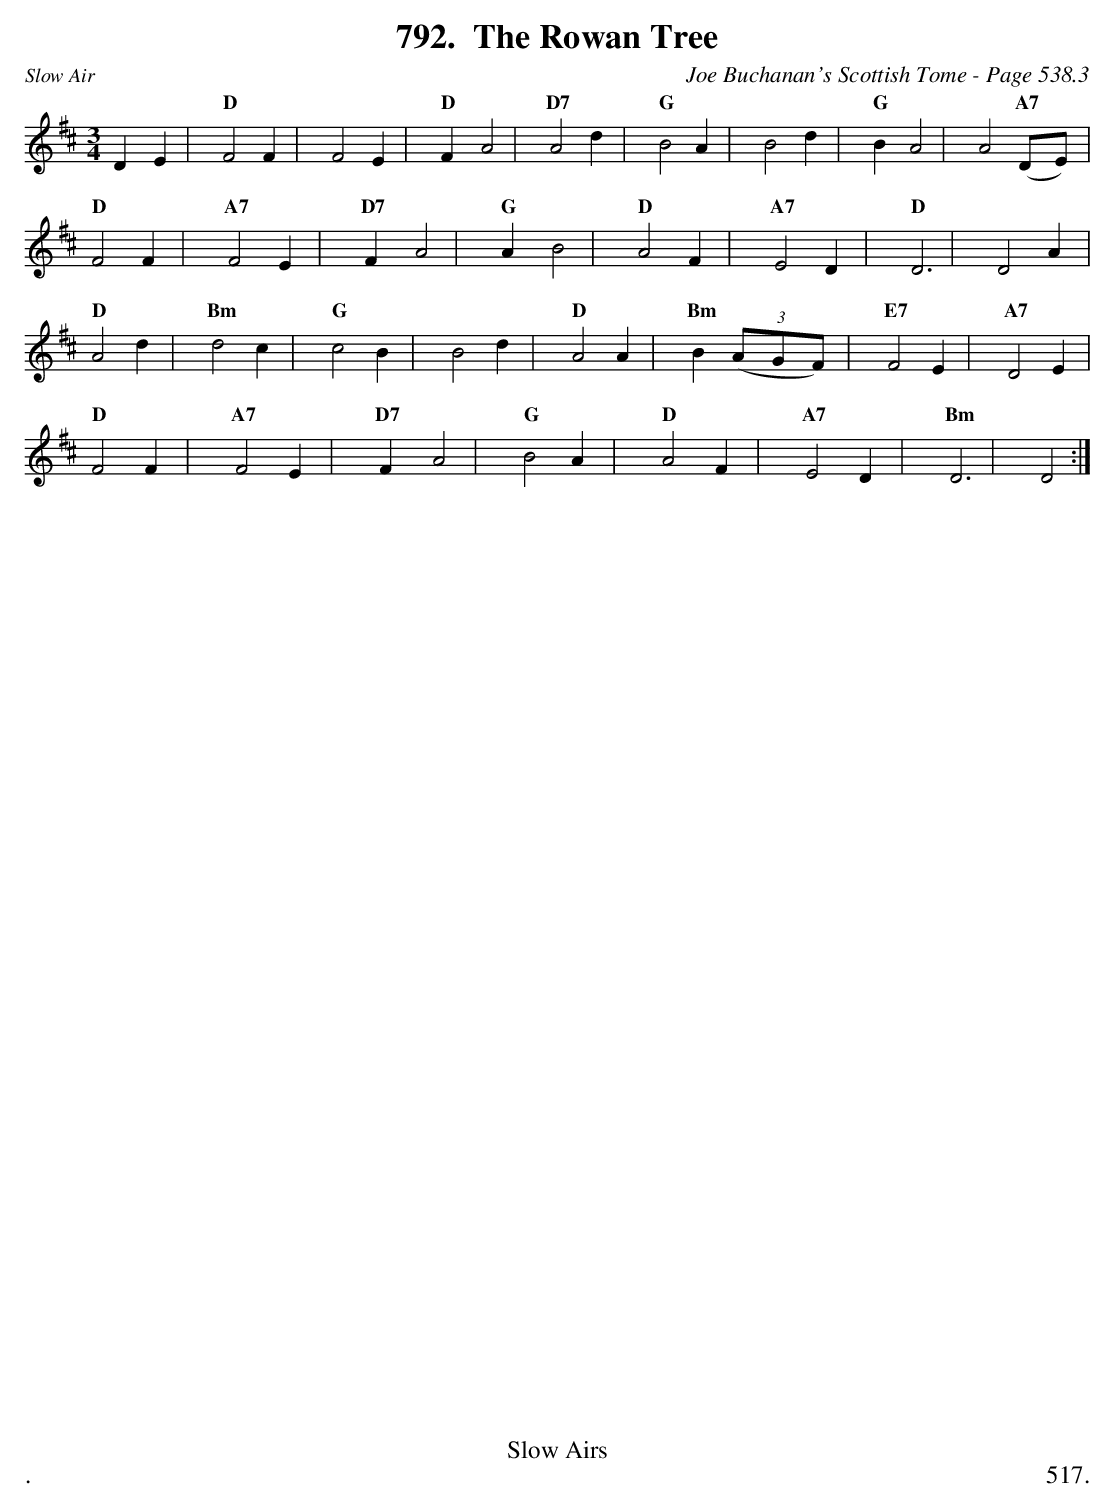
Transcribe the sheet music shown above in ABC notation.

X:1
T:Rowan Tree, The
C:Joe Buchanan's Scottish Tome - Page 538.3
L:1/4
M:3/4
K:D
D E | "D"F2 F | F2 E | "D"F A2 | "D7"A2 d | "G"B2 A | B2 d | "G"B A2 | A2 "A7"(D/E/) |
"D"F2 F | "A7"F2 E | "D7"F A2 | "G"AB2  | "D"A2 F | "A7"E2 D | "D"D3 | D2 A |
"D"A2 d | "Bm"d2 c | "G"c2 B | B2 d | "D"A2 A | "Bm"B ((3A/G/F/) | "E7"F2 E | "A7"D2 E |
"D"F2 F | "A7"F2 E | "D7"F A2 | "G"B2 A | "D"A2 F | "A7"E2 D | "Bm" D3 | D2 :|
